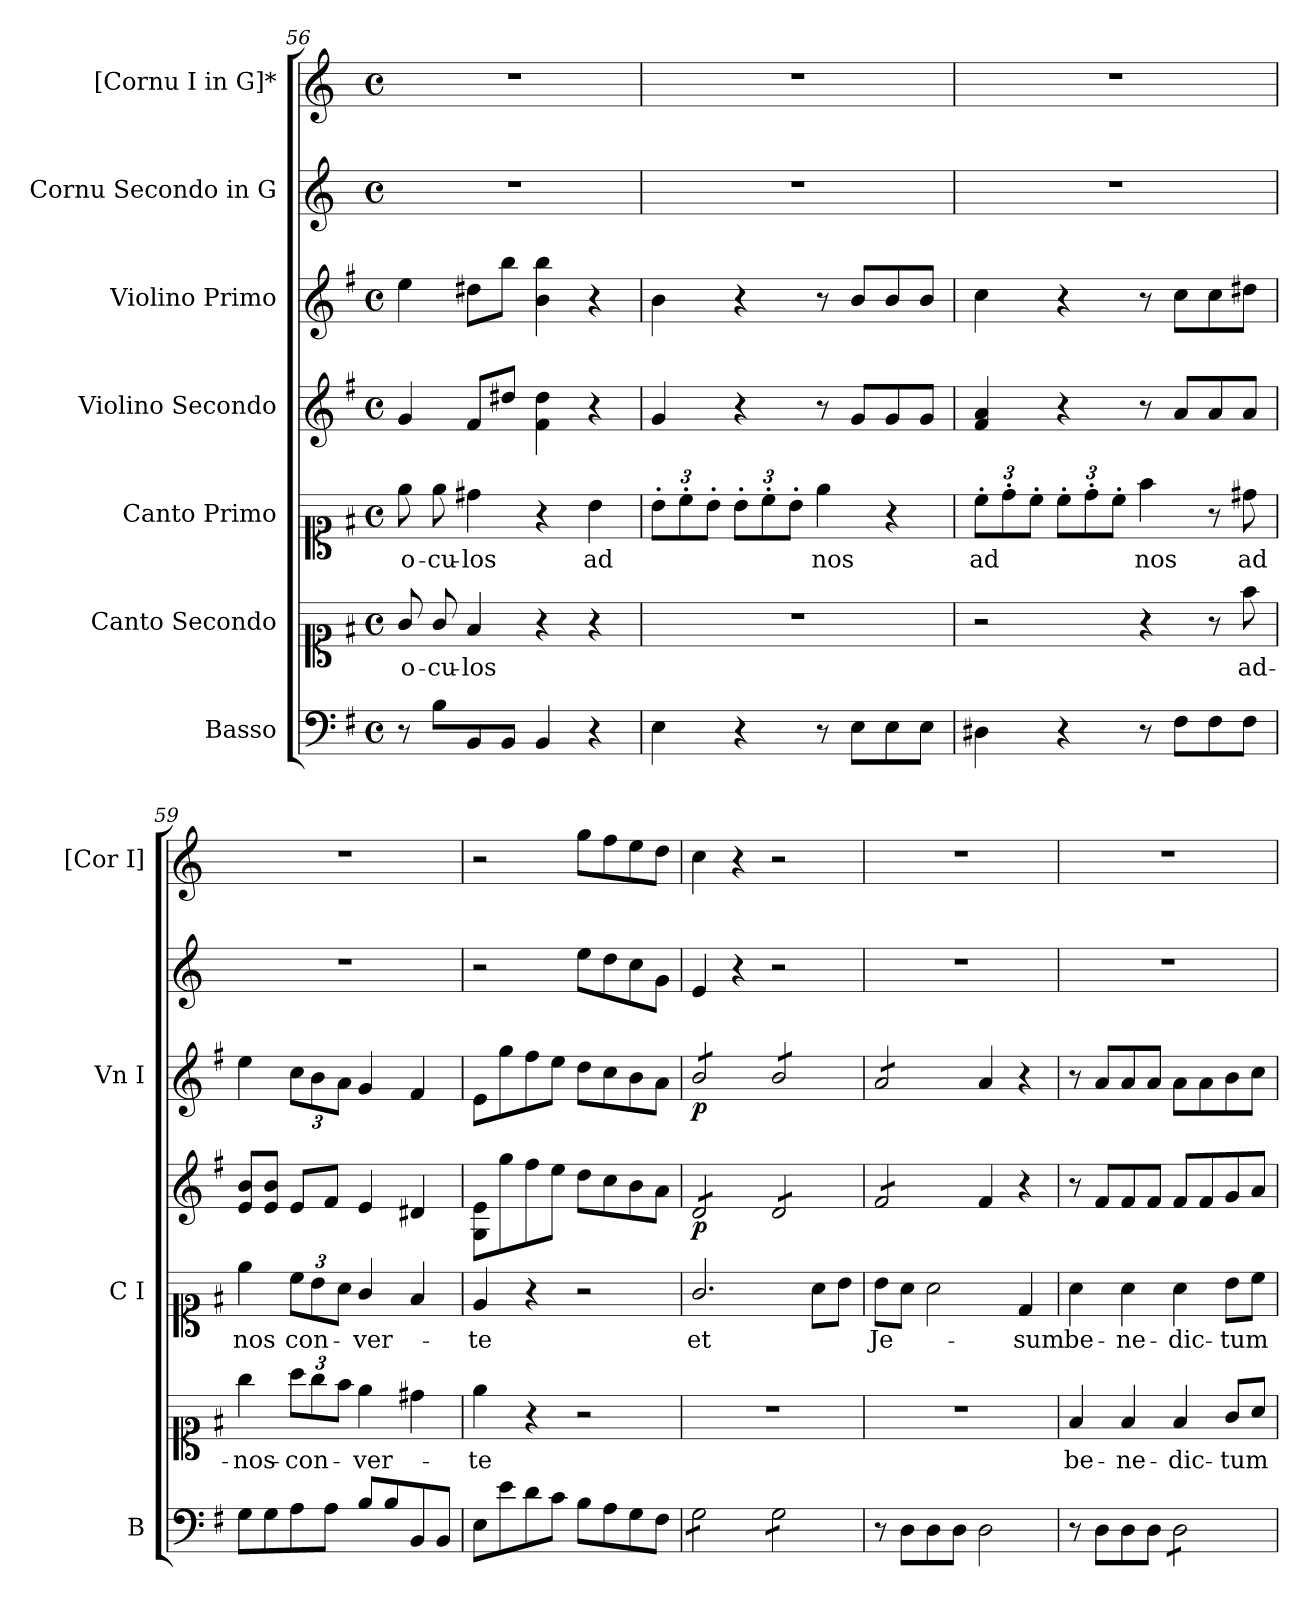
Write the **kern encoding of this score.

**kern	**kern	**text	**kern	**text	**kern	**dynam	**kern	**dynam	**kern	**kern
*part7	*part6	*part6	*part5	*part5	*part4	*part4	*part3	*part3	*part2	*part1
*staff7	*staff6	*staff6	*staff5	*staff5	*staff4	*staff4	*staff3	*staff3	*staff2	*staff1
*I"Basso	*I"Canto Secondo	*	*I"Canto Primo	*	*I"Violino Secondo	*	*I"Violino Primo	*	*I"Cornu Secondo in G	*I"[Cornu I in G]*
*I'B	*	*	*I'C I	*	*	*	*I'Vn I	*	*	*I'[Cor I]
*clefF4	*clefC1	*	*clefC1	*	*clefG2	*	*clefG2	*	*clefG2	*clefG2
*	*	*	*	*	*	*	*	*	*ITrd3c5	*ITrd3c5
*k[f#]	*k[f#]	*	*k[f#]	*	*k[f#]	*	*k[f#]	*	*k[f#]	*k[f#]
*M4/4	*M4/4	*	*M4/4	*	*M4/4	*	*M4/4	*	*M4/4	*M4/4
*met(c)	*met(c)	*	*met(c)	*	*met(c)	*	*met(c)	*	*met(c)	*met(c)
=56	=56	=56	=56	=56	=56	=56	=56	=56	=56	=56
8r	8g/	o-	8ee	o-	4g	.	4ee	.	1r	1r
8B\L	8g/	-cu-	8ee	-cu-	.	.	.	.	.	.
8BB/	4f#	-los	4dd#X	-los	8f#/L	.	8dd#XL	.	.	.
8BB/J	.	.	.	.	8dd#X\J	.	8bbJ	.	.	.
4BB	4r	.	4r	.	4f#\ 4dd#\	.	4b 4bb	.	.	.
4r	4r	.	4b	ad	4r	.	4r	.	.	.
=57	=57	=57	=57	=57	=57	=57	=57	=57	=57	=57
4E	1r	.	12b'L	.	4g	.	4b	.	1r	1r
.	.	.	12cc'	.	.	.	.	.	.	.
.	.	.	12b'J	.	.	.	.	.	.	.
4r	.	.	12b'L	.	4r	.	4r	.	.	.
.	.	.	12cc'	.	.	.	.	.	.	.
.	.	.	12b'J	.	.	.	.	.	.	.
8r	.	.	4ee	nos	8r	.	8r	.	.	.
8EL	.	.	.	.	8gL	.	8b/L	.	.	.
8E	.	.	4r	.	8g	.	8b	.	.	.
8EJ	.	.	.	.	8gJ	.	8bJ	.	.	.
=58	=58	=58	=58	=58	=58	=58	=58	=58	=58	=58
4D#X	2r	.	12cc'L	ad	4f# 4a	.	4cc	.	1r	1r
.	.	.	12dd'	.	.	.	.	.	.	.
.	.	.	12cc'J	.	.	.	.	.	.	.
4r	.	.	12cc'L	.	4r	.	4r	.	.	.
.	.	.	12dd'	.	.	.	.	.	.	.
.	.	.	12cc'J	.	.	.	.	.	.	.
8r	4r	.	4ff#	nos	8r	.	8r	.	.	.
8F#L	.	.	.	.	8aL	.	8ccL	.	.	.
8F#	8r	.	8r	.	8a	.	8cc	.	.	.
8F#J	8ff#	ad-	8dd#X	ad	8aJ	.	8dd#XJ	.	.	.
=59	=59	=59	=59	=59	=59	=59	=59	=59	=59	=59
8GL	4gg	-nos-	4ee	nos	8e 8bL	.	4ee	.	1r	1r
8G	.	.	.	.	8e 8bJ	.	.	.	.	.
8A	12aaL	-con-	12ccL	con-	8eL	.	12ccL	.	.	.
.	12gg	.	12b	.	.	.	12b	.	.	.
8AJ	.	.	.	.	8f#J	.	.	.	.	.
.	12ff#J	.	12aJ	.	.	.	12aJ	.	.	.
8B\L	4ee	-ver-	4g/	-ver-	4e	.	4g	.	.	.
8B\	.	.	.	.	.	.	.	.	.	.
8BB/	4dd#X	.	4f#	.	4d#X	.	4f#	.	.	.
8BB/J	.	.	.	.	.	.	.	.	.	.
=60	=60	=60	=60	=60	=60	=60	=60	=60	=60	=60
8EL	4ee	-te	4e	-te	8G/ 8e/L	.	8e/L	.	2r	2r
8e	.	.	.	.	8gg\	.	8gg\	.	.	.
8d	4r	.	4r	.	8ff#\	.	8ff#\	.	.	.
8cJ	.	.	.	.	8ee\J	.	8ee\J	.	.	.
8BL	2r	.	2r	.	8ddL	.	8ddL	.	8bL	8ddL
8A	.	.	.	.	8cc	.	8cc	.	8a	8cc
8G	.	.	.	.	8b	.	8b	.	8g	8b
8F#J	.	.	.	.	8aJ	.	8aJ	.	8dJ	8aJ
=61	=61	=61	=61	=61	=61	=61	=61	=61	=61	=61
*tremolo	*	*	*	*	*	*	*	*	*	*
*	*	*	*	*	*tremolo	*	*	*	*	*
*	*	*	*	*	*	*	*tremolo	*	*	*
8GL	1r	.	2.g/	et	8dL	p	8b/L	p	4B	4g
8G	.	.	.	.	8d	.	8b/	.	.	.
8G	.	.	.	.	8d	.	8b/	.	4r	4r
8GJ	.	.	.	.	8dJ	.	8b/J	.	.	.
8GL	.	.	.	.	8dL	.	8b/L	.	2r	2r
8G	.	.	.	.	8d	.	8b/	.	.	.
8G	.	.	8aL	.	8d	.	8b/	.	.	.
8GJ	.	.	8bJ	.	8dJ	.	8b/J	.	.	.
*Xtremolo	*	*	*	*	*	*	*	*	*	*
=62	=62	=62	=62	=62	=62	=62	=62	=62	=62	=62
8r	1r	.	8bL	Je-	8f#L	.	8aL	.	1r	1r
8DL	.	.	8aJ	.	8f#	.	8a	.	.	.
8D	.	.	2a	.	8f#	.	8a	.	.	.
8DJ	.	.	.	.	8f#J	.	8aJ	.	.	.
*	*	*	*	*	*	*	*Xtremolo	*	*	*
*	*	*	*	*	*Xtremolo	*	*	*	*	*
2D	.	.	.	.	4f#	.	4a	.	.	.
.	.	.	4d	-sum	4r	.	4r	.	.	.
=63	=63	=63	=63	=63	=63	=63	=63	=63	=63	=63
8r	4f#	be-	4a	be-	8r	.	8r	.	1r	1r
8DL	.	.	.	.	8f#L	.	8aL	.	.	.
8D	4f#	-ne-	4a	-ne-	8f#	.	8a	.	.	.
8DJ	.	.	.	.	8f#J	.	8aJ	.	.	.
*tremolo	*	*	*	*	*	*	*	*	*	*
8DL	4f#	-dic-	4a	-dic-	8f#L	.	8a\L	.	.	.
8D	.	.	.	.	8f#	.	8a	.	.	.
8D	8g/L	-tum	8bL	-tum	8g	.	8b	.	.	.
8DJ	8aJ	.	8ccJ	.	8aJ	.	8ccJ	.	.	.
*Xtremolo	*	*	*	*	*	*	*	*	*	*
=	=	=	=	=	=	=	=	=	=	=
*-	*-	*-	*-	*-	*-	*-	*-	*-	*-	*-
